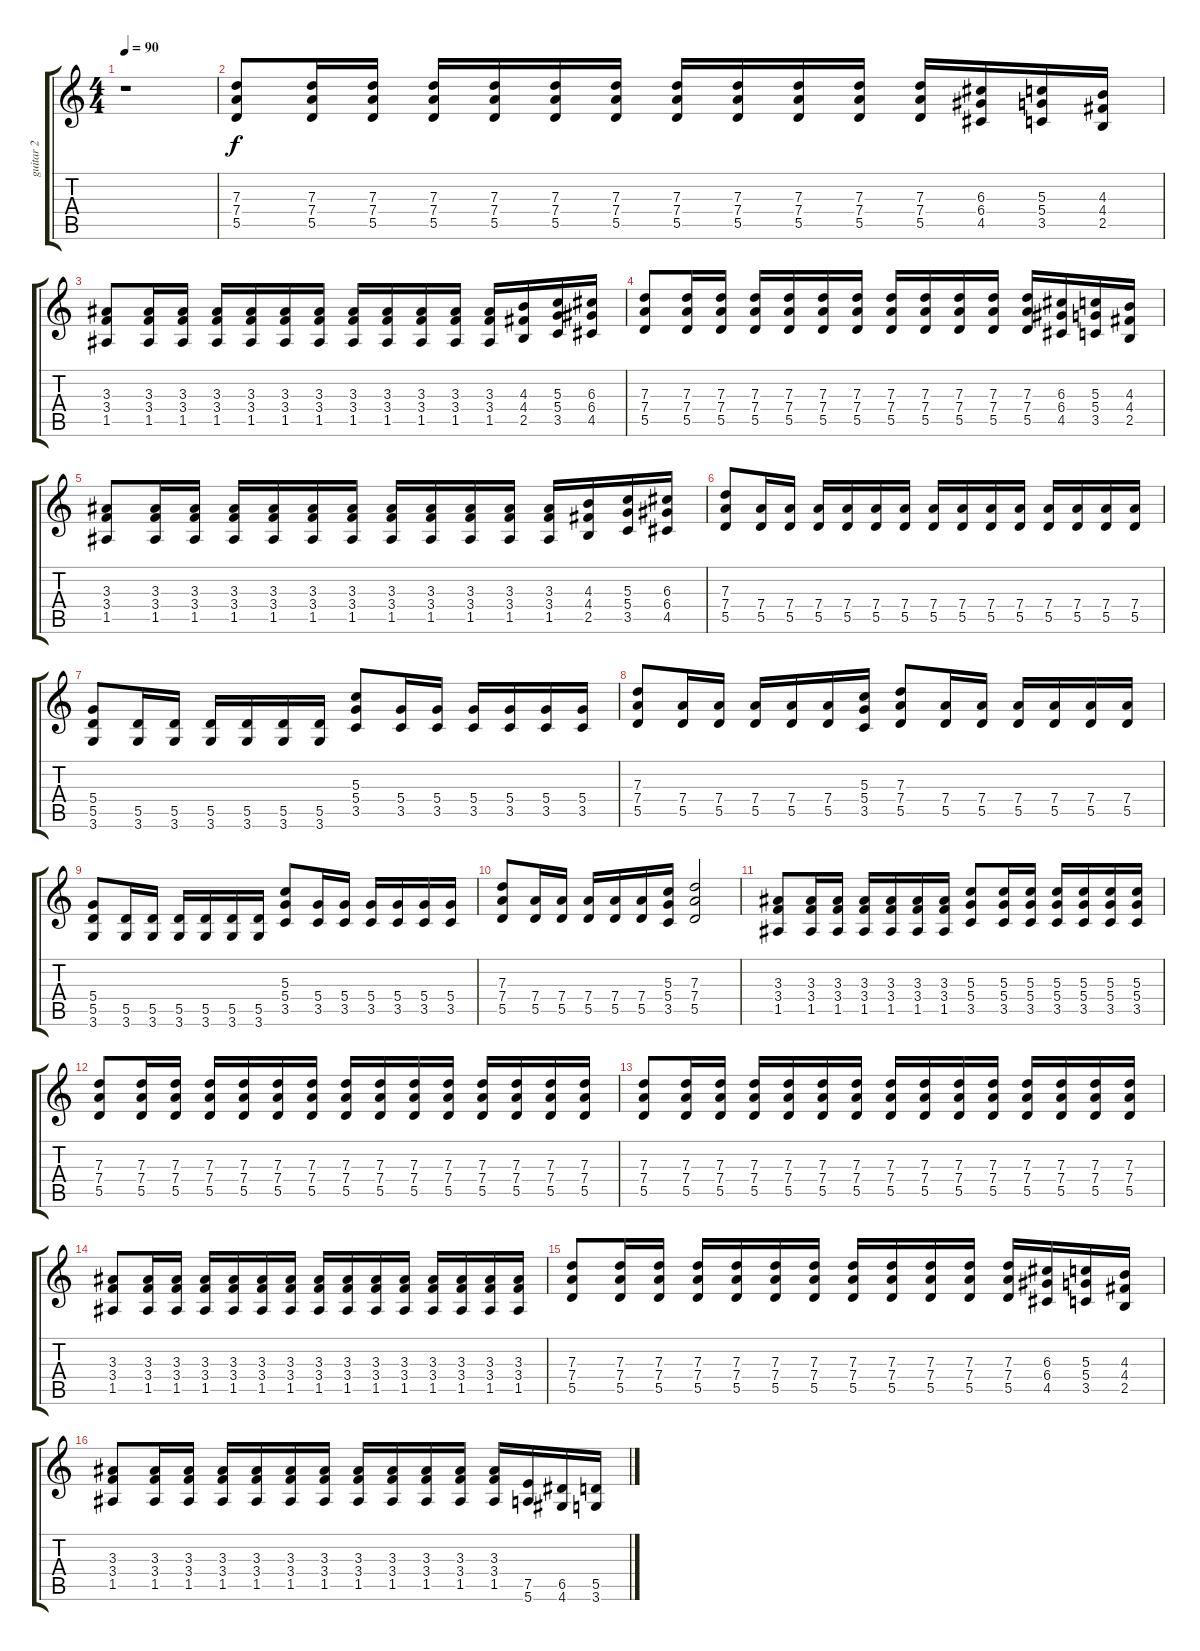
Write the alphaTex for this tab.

\track ("guitar 2" "guitar 2") {instrument distortionguitar}
\staff {score tabs}
\tuning (E4 B3 G3 D3 A2 E2) {hide}
\ts (4 4)
\tempo 90
\clef g2
\ks c
r.1{dy f instrument distortionguitar} |
(7.3 7.4 5.5).8 (7.3 7.4 5.5).16 (7.3 7.4 5.5).16 (7.3 7.4 5.5).16 (7.3 7.4 5.5).16 (7.3 7.4 5.5).16 (7.3 7.4 5.5).16 (7.3 7.4 5.5).16 (7.3 7.4 5.5).16 (7.3 7.4 5.5).16 (7.3 7.4 5.5).16 (7.3 7.4 5.5).16 (6.3 6.4 4.5).16 (5.3 5.4 3.5).16 (4.3 4.4 2.5).16 |
(3.3 3.4 1.5).8 (3.3 3.4 1.5).16 (3.3 3.4 1.5).16 (3.3 3.4 1.5).16 (3.3 3.4 1.5).16 (3.3 3.4 1.5).16 (3.3 3.4 1.5).16 (3.3 3.4 1.5).16 (3.3 3.4 1.5).16 (3.3 3.4 1.5).16 (3.3 3.4 1.5).16 (3.3 3.4 1.5).16 (4.3 4.4 2.5).16 (5.3 5.4 3.5).16 (6.3 6.4 4.5).16 |
(7.3 7.4 5.5).8 (7.3 7.4 5.5).16 (7.3 7.4 5.5).16 (7.3 7.4 5.5).16 (7.3 7.4 5.5).16 (7.3 7.4 5.5).16 (7.3 7.4 5.5).16 (7.3 7.4 5.5).16 (7.3 7.4 5.5).16 (7.3 7.4 5.5).16 (7.3 7.4 5.5).16 (7.3 7.4 5.5).16 (6.3 6.4 4.5).16 (5.3 5.4 3.5).16 (4.3 4.4 2.5).16 |
(3.3 3.4 1.5).8 (3.3 3.4 1.5).16 (3.3 3.4 1.5).16 (3.3 3.4 1.5).16 (3.3 3.4 1.5).16 (3.3 3.4 1.5).16 (3.3 3.4 1.5).16 (3.3 3.4 1.5).16 (3.3 3.4 1.5).16 (3.3 3.4 1.5).16 (3.3 3.4 1.5).16 (3.3 3.4 1.5).16 (4.3 4.4 2.5).16 (5.3 5.4 3.5).16 (6.3 6.4 4.5).16 |
(7.3 7.4 5.5).8 (7.4 5.5).16 (7.4 5.5).16 (7.4 5.5).16 (7.4 5.5).16 (7.4 5.5).16 (7.4 5.5).16 (7.4 5.5).16 (7.4 5.5).16 (7.4 5.5).16 (7.4 5.5).16 (7.4 5.5).16 (7.4 5.5).16 (7.4 5.5).16 (7.4 5.5).16 |
(5.4 5.5 3.6).8 (5.5 3.6).16 (5.5 3.6).16 (5.5 3.6).16 (5.5 3.6).16 (5.5 3.6).16 (5.5 3.6).16 (5.3 5.4 3.5).8 (5.4 3.5).16 (5.4 3.5).16 (5.4 3.5).16 (5.4 3.5).16 (5.4 3.5).16 (5.4 3.5).16 |
(7.3 7.4 5.5).8 (7.4 5.5).16 (7.4 5.5).16 (7.4 5.5).16 (7.4 5.5).16 (7.4 5.5).16 (5.3 5.4 3.5).16 (7.3 7.4 5.5).8 (7.4 5.5).16 (7.4 5.5).16 (7.4 5.5).16 (7.4 5.5).16 (7.4 5.5).16 (7.4 5.5).16 |
(5.4 5.5 3.6).8 (5.5 3.6).16 (5.5 3.6).16 (5.5 3.6).16 (5.5 3.6).16 (5.5 3.6).16 (5.5 3.6).16 (5.3 5.4 3.5).8 (5.4 3.5).16 (5.4 3.5).16 (5.4 3.5).16 (5.4 3.5).16 (5.4 3.5).16 (5.4 3.5).16 |
(7.3 7.4 5.5).8 (7.4 5.5).16 (7.4 5.5).16 (7.4 5.5).16 (7.4 5.5).16 (7.4 5.5).16 (5.3 5.4 3.5).16 (7.3 7.4 5.5).2 |
(3.3 3.4 1.5).8 (3.3 3.4 1.5).16 (3.3 3.4 1.5).16 (3.3 3.4 1.5).16 (3.3 3.4 1.5).16 (3.3 3.4 1.5).16 (3.3 3.4 1.5).16 (5.3 5.4 3.5).8 (5.3 5.4 3.5).16 (5.3 5.4 3.5).16 (5.3 5.4 3.5).16 (5.3 5.4 3.5).16 (5.3 5.4 3.5).16 (5.3 5.4 3.5).16 |
(7.3 7.4 5.5).8 (7.3 7.4 5.5).16 (7.3 7.4 5.5).16 (7.3 7.4 5.5).16 (7.3 7.4 5.5).16 (7.3 7.4 5.5).16 (7.3 7.4 5.5).16 (7.3 7.4 5.5).16 (7.3 7.4 5.5).16 (7.3 7.4 5.5).16 (7.3 7.4 5.5).16 (7.3 7.4 5.5).16 (7.3 7.4 5.5).16 (7.3 7.4 5.5).16 (7.3 7.4 5.5).16 |
(7.3 7.4 5.5).8 (7.3 7.4 5.5).16 (7.3 7.4 5.5).16 (7.3 7.4 5.5).16 (7.3 7.4 5.5).16 (7.3 7.4 5.5).16 (7.3 7.4 5.5).16 (7.3 7.4 5.5).16 (7.3 7.4 5.5).16 (7.3 7.4 5.5).16 (7.3 7.4 5.5).16 (7.3 7.4 5.5).16 (7.3 7.4 5.5).16 (7.3 7.4 5.5).16 (7.3 7.4 5.5).16 |
(3.3 3.4 1.5).8 (3.3 3.4 1.5).16 (3.3 3.4 1.5).16 (3.3 3.4 1.5).16 (3.3 3.4 1.5).16 (3.3 3.4 1.5).16 (3.3 3.4 1.5).16 (3.3 3.4 1.5).16 (3.3 3.4 1.5).16 (3.3 3.4 1.5).16 (3.3 3.4 1.5).16 (3.3 3.4 1.5).16 (3.3 3.4 1.5).16 (3.3 3.4 1.5).16 (3.3 3.4 1.5).16 |
(7.3 7.4 5.5).8 (7.3 7.4 5.5).16 (7.3 7.4 5.5).16 (7.3 7.4 5.5).16 (7.3 7.4 5.5).16 (7.3 7.4 5.5).16 (7.3 7.4 5.5).16 (7.3 7.4 5.5).16 (7.3 7.4 5.5).16 (7.3 7.4 5.5).16 (7.3 7.4 5.5).16 (7.3 7.4 5.5).16 (6.3 6.4 4.5).16 (5.3 5.4 3.5).16 (4.3 4.4 2.5).16 |
(3.3 3.4 1.5).8 (3.3 3.4 1.5).16 (3.3 3.4 1.5).16 (3.3 3.4 1.5).16 (3.3 3.4 1.5).16 (3.3 3.4 1.5).16 (3.3 3.4 1.5).16 (3.3 3.4 1.5).16 (3.3 3.4 1.5).16 (3.3 3.4 1.5).16 (3.3 3.4 1.5).16 (3.3 3.4 1.5).16 (7.5 5.6).16 (6.5 4.6).16 (5.5 3.6).16
